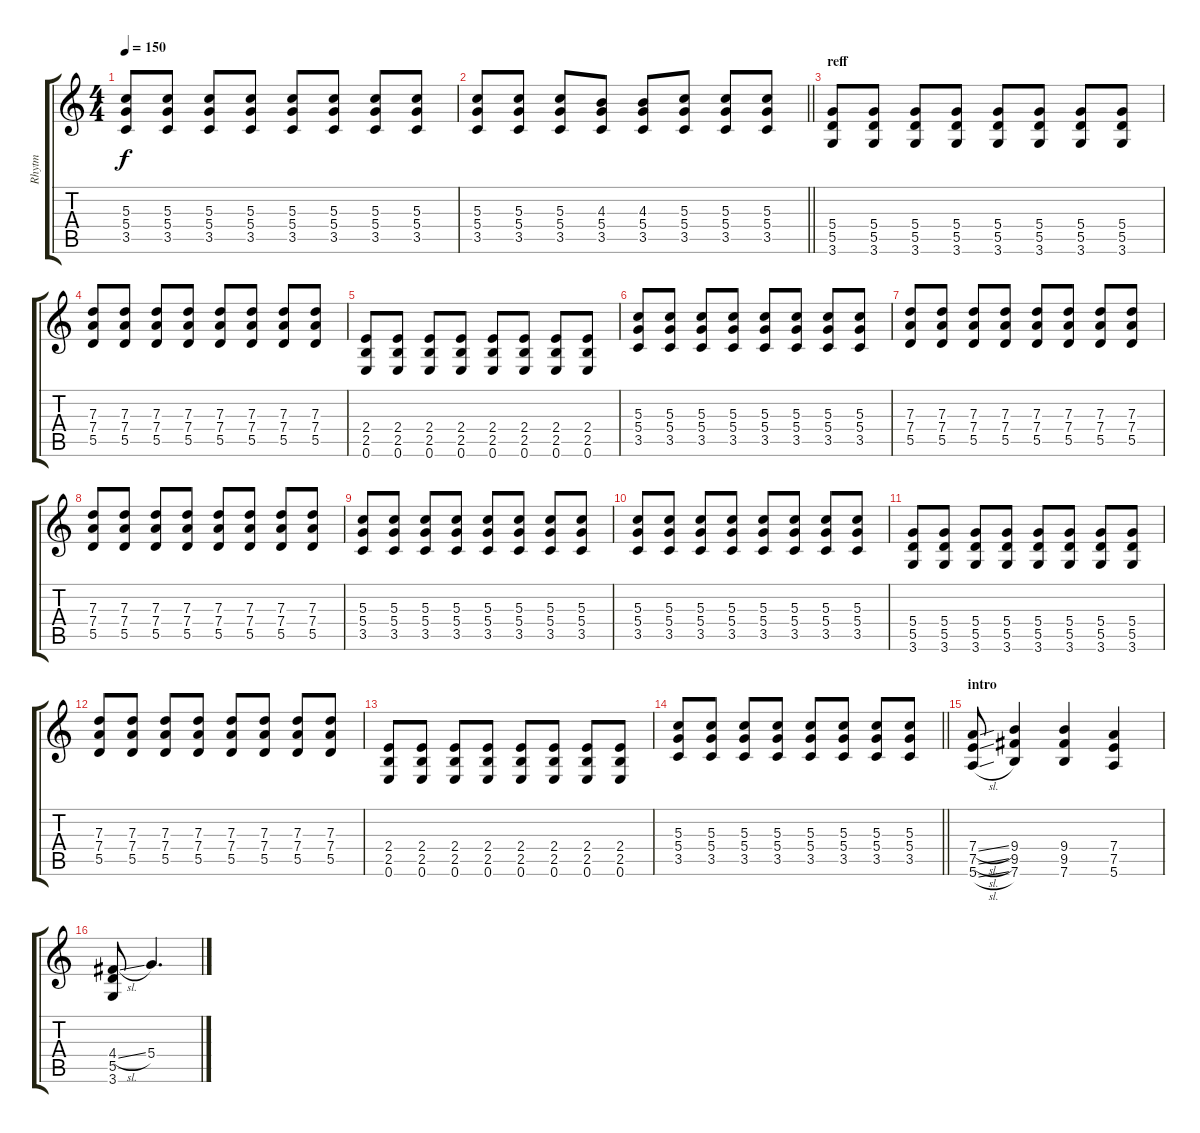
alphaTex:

\track ("Rhytm" "Rhytm") {instrument acousticguitarsteel}
\staff {score tabs}
\tuning (E4 B3 G3 D3 A2 E2) {hide}
\ts (4 4)
\tempo 150
\clef g2
\ks c
(5.3 5.4 3.5).8{dy f} (5.3 5.4 3.5).8 (5.3 5.4 3.5).8 (5.3 5.4 3.5).8 (5.3 5.4 3.5).8 (5.3 5.4 3.5).8 (5.3 5.4 3.5).8 (5.3 5.4 3.5).8 |
\barLineRight lightlight
(5.3 5.4 3.5).8 (5.3 5.4 3.5).8 (5.3 5.4 3.5).8 (4.3 5.4 3.5).8 (4.3 5.4 3.5).8 (5.3 5.4 3.5).8 (5.3 5.4 3.5).8 (5.3 5.4 3.5).8 |
\section ("" "reff")
(5.4 5.5 3.6).8 (5.4 5.5 3.6).8 (5.4 5.5 3.6).8 (5.4 5.5 3.6).8 (5.4 5.5 3.6).8 (5.4 5.5 3.6).8 (5.4 5.5 3.6).8 (5.4 5.5 3.6).8 |
(7.3 7.4 5.5).8 (7.3 7.4 5.5).8 (7.3 7.4 5.5).8 (7.3 7.4 5.5).8 (7.3 7.4 5.5).8 (7.3 7.4 5.5).8 (7.3 7.4 5.5).8 (7.3 7.4 5.5).8 |
(2.4 2.5 0.6).8 (2.4 2.5 0.6).8 (2.4 2.5 0.6).8 (2.4 2.5 0.6).8 (2.4 2.5 0.6).8 (2.4 2.5 0.6).8 (2.4 2.5 0.6).8 (2.4 2.5 0.6).8 |
(5.3 5.4 3.5).8 (5.3 5.4 3.5).8 (5.3 5.4 3.5).8 (5.3 5.4 3.5).8 (5.3 5.4 3.5).8 (5.3 5.4 3.5).8 (5.3 5.4 3.5).8 (5.3 5.4 3.5).8 |
(7.3 7.4 5.5).8 (7.3 7.4 5.5).8 (7.3 7.4 5.5).8 (7.3 7.4 5.5).8 (7.3 7.4 5.5).8 (7.3 7.4 5.5).8 (7.3 7.4 5.5).8 (7.3 7.4 5.5).8 |
(7.3 7.4 5.5).8 (7.3 7.4 5.5).8 (7.3 7.4 5.5).8 (7.3 7.4 5.5).8 (7.3 7.4 5.5).8 (7.3 7.4 5.5).8 (7.3 7.4 5.5).8 (7.3 7.4 5.5).8 |
(5.3 5.4 3.5).8 (5.3 5.4 3.5).8 (5.3 5.4 3.5).8 (5.3 5.4 3.5).8 (5.3 5.4 3.5).8 (5.3 5.4 3.5).8 (5.3 5.4 3.5).8 (5.3 5.4 3.5).8 |
(5.3 5.4 3.5).8 (5.3 5.4 3.5).8 (5.3 5.4 3.5).8 (5.3 5.4 3.5).8 (5.3 5.4 3.5).8 (5.3 5.4 3.5).8 (5.3 5.4 3.5).8 (5.3 5.4 3.5).8 |
(5.4 5.5 3.6).8 (5.4 5.5 3.6).8 (5.4 5.5 3.6).8 (5.4 5.5 3.6).8 (5.4 5.5 3.6).8 (5.4 5.5 3.6).8 (5.4 5.5 3.6).8 (5.4 5.5 3.6).8 |
(7.3 7.4 5.5).8 (7.3 7.4 5.5).8 (7.3 7.4 5.5).8 (7.3 7.4 5.5).8 (7.3 7.4 5.5).8 (7.3 7.4 5.5).8 (7.3 7.4 5.5).8 (7.3 7.4 5.5).8 |
(2.4 2.5 0.6).8 (2.4 2.5 0.6).8 (2.4 2.5 0.6).8 (2.4 2.5 0.6).8 (2.4 2.5 0.6).8 (2.4 2.5 0.6).8 (2.4 2.5 0.6).8 (2.4 2.5 0.6).8 |
\barLineRight lightlight
(5.3 5.4 3.5).8 (5.3 5.4 3.5).8 (5.3 5.4 3.5).8 (5.3 5.4 3.5).8 (5.3 5.4 3.5).8 (5.3 5.4 3.5).8 (5.3 5.4 3.5).8 (5.3 5.4 3.5).8 |
\section ("" "intro")
(7.4{sl} 7.5{sl} 5.6{sl}).8 (9.4 9.5 7.6).4 (9.4 9.5 7.6).4 (7.4 7.5 5.6).4 |
(4.4{sl} 5.5 3.6).8 5.4.4{d}
